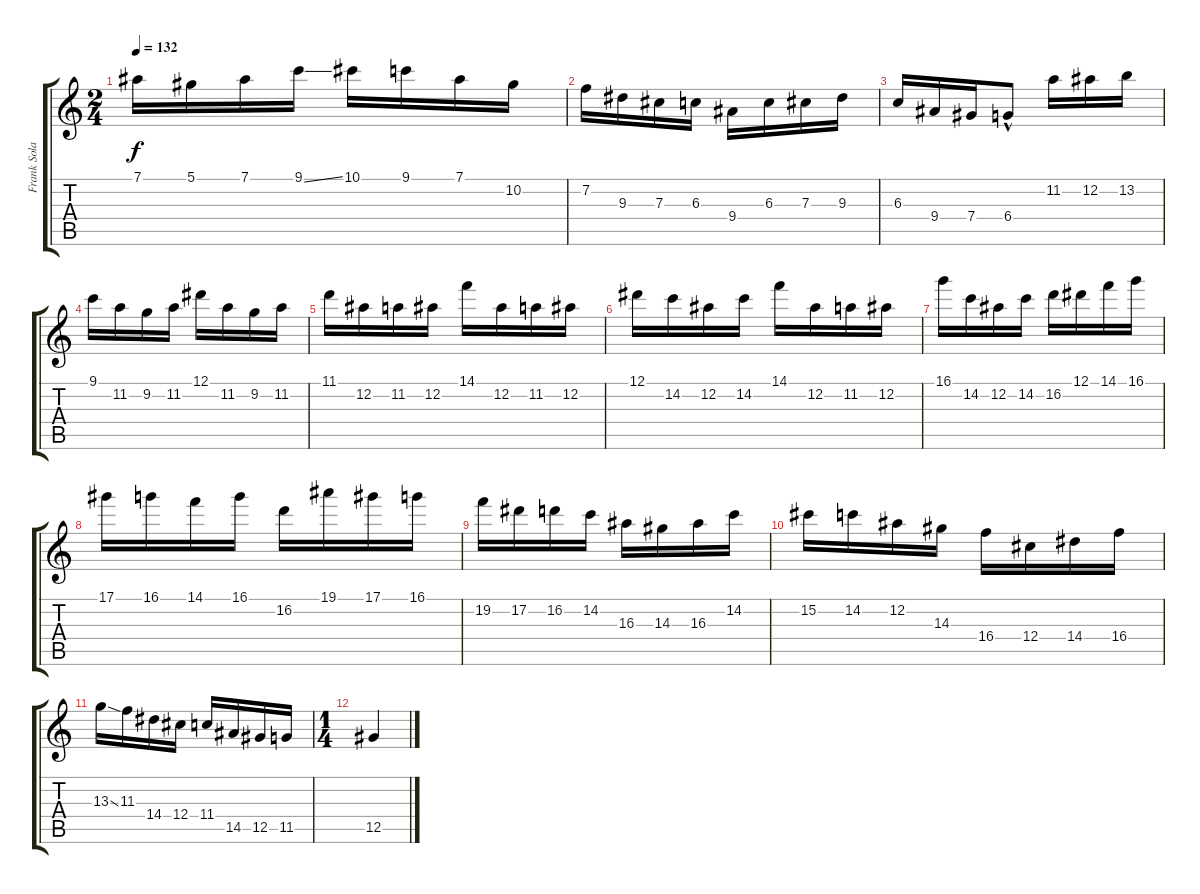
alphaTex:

\track ("Frank Solari" "Frank Sola") {instrument overdrivenguitar}
\staff {score tabs}
\tuning (Eb4 Bb3 Gb3 Db3 Ab2 Eb2) {hide}
\ts (2 4)
\tempo 132
\clef g2
\ks c
7.1.16{dy f} 5.1.16 7.1.16 9.1{ss}.16 10.1.16 9.1.16 7.1.16 10.2.16 |
7.2.16 9.3.16 7.3.16 6.3.16 9.4.16 6.3.16 7.3.16 9.3.16 |
6.3.16 9.4.16 7.4.16 6.4{hac}.8 11.2.16 12.2.16 13.2.16 |
9.1.16 11.2.16 9.2.16 11.2.16 12.1.16 11.2.16 9.2.16 11.2.16 |
11.1.16 12.2.16 11.2.16 12.2.16 14.1.16 12.2.16 11.2.16 12.2.16 |
12.1.16 14.2.16 12.2.16 14.2.16 14.1.16 12.2.16 11.2.16 12.2.16 |
16.1.16 14.2.16 12.2.16 14.2.16 16.2.16 12.1.16 14.1.16 16.1.16 |
17.1.16 16.1.16 14.1.16 16.1.16 16.2.16 19.1.16 17.1.16 16.1.16 |
19.2.16 17.2.16 16.2.16 14.2.16 16.3.16 14.3.16 16.3.16 14.2.16 |
15.2.16 14.2.16 12.2.16 14.3.16 16.4.16 12.4.16 14.4.16 16.4.16 |
13.3{ss}.16 11.3.16 14.4.16 12.4.16 11.4.16 14.5.16 12.5.16 11.5.16 |
\ts (1 4)
12.5.4
